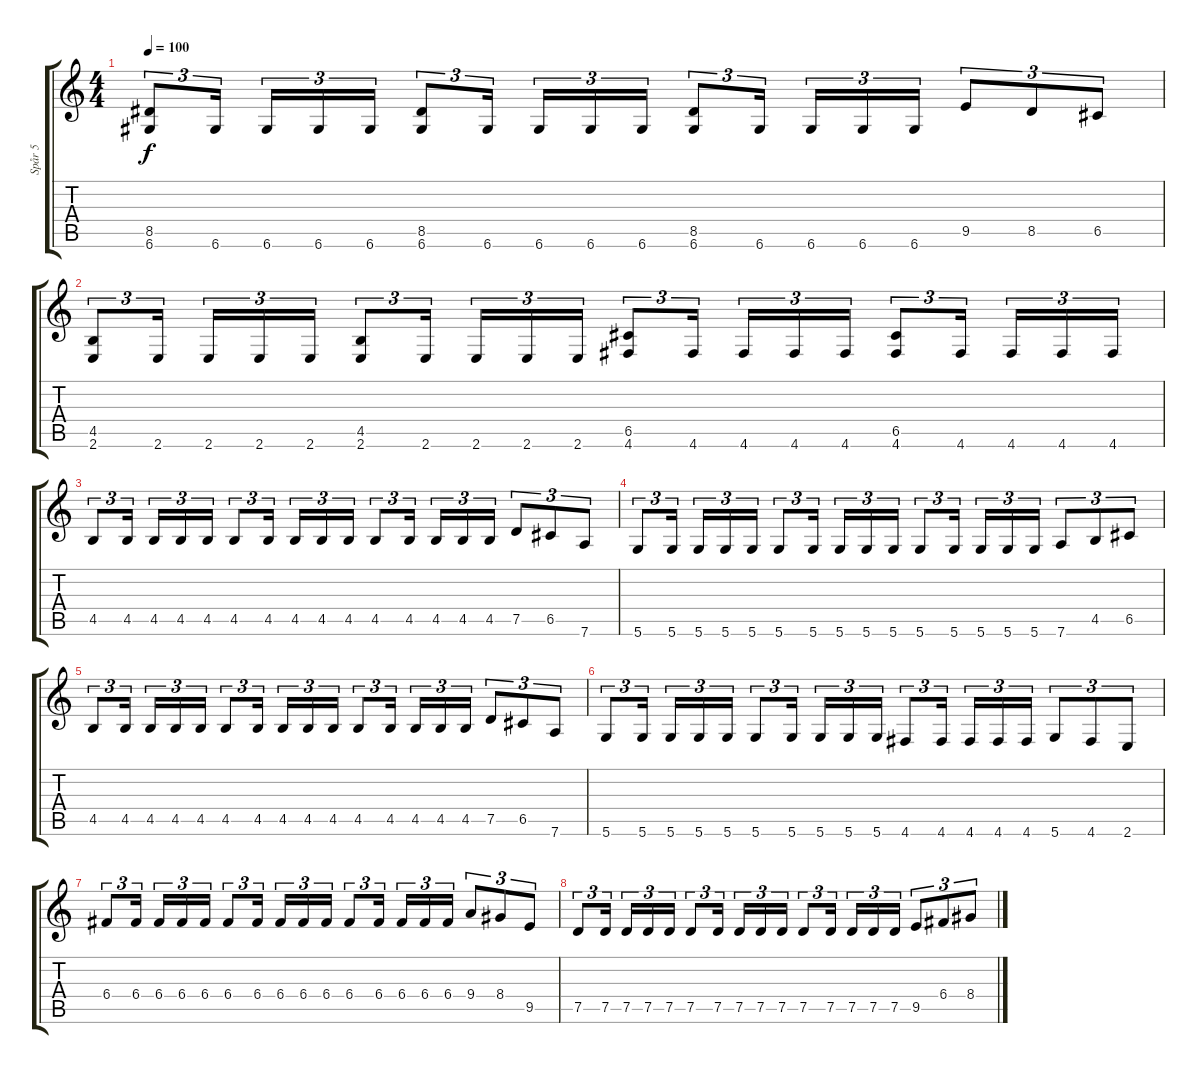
\track ("Spår 5" "Spår 5") {solo instrument distortionguitar}
\staff {score tabs}
\tuning (D4 A3 F3 C3 G2 D2) {hide}
\ts (4 4)
\tempo 100
\clef g2
\ks c
(8.5 6.6).8{tu (3 2) dy f} 6.6.16{tu (3 2) beam splitsecondary} 6.6.16{tu (3 2)} 6.6.16{tu (3 2)} 6.6.16{tu (3 2)} (8.5 6.6).8{tu (3 2)} 6.6.16{tu (3 2) beam splitsecondary} 6.6.16{tu (3 2)} 6.6.16{tu (3 2)} 6.6.16{tu (3 2)} (8.5 6.6).8{tu (3 2)} 6.6.16{tu (3 2) beam splitsecondary} 6.6.16{tu (3 2)} 6.6.16{tu (3 2)} 6.6.16{tu (3 2)} 9.5.8{tu (3 2)} 8.5.8{tu (3 2)} 6.5.8{tu (3 2)} |
(4.5 2.6).8{tu (3 2)} 2.6.16{tu (3 2) beam splitsecondary} 2.6.16{tu (3 2)} 2.6.16{tu (3 2)} 2.6.16{tu (3 2)} (4.5 2.6).8{tu (3 2)} 2.6.16{tu (3 2) beam splitsecondary} 2.6.16{tu (3 2)} 2.6.16{tu (3 2)} 2.6.16{tu (3 2)} (6.5 4.6).8{tu (3 2)} 4.6.16{tu (3 2) beam splitsecondary} 4.6.16{tu (3 2)} 4.6.16{tu (3 2)} 4.6.16{tu (3 2)} (6.5 4.6).8{tu (3 2)} 4.6.16{tu (3 2) beam splitsecondary} 4.6.16{tu (3 2)} 4.6.16{tu (3 2)} 4.6.16{tu (3 2)} |
4.5.8{tu (3 2)} 4.5.16{tu (3 2) beam splitsecondary} 4.5.16{tu (3 2)} 4.5.16{tu (3 2)} 4.5.16{tu (3 2)} 4.5.8{tu (3 2)} 4.5.16{tu (3 2) beam splitsecondary} 4.5.16{tu (3 2)} 4.5.16{tu (3 2)} 4.5.16{tu (3 2)} 4.5.8{tu (3 2)} 4.5.16{tu (3 2) beam splitsecondary} 4.5.16{tu (3 2)} 4.5.16{tu (3 2)} 4.5.16{tu (3 2)} 7.5.8{tu (3 2)} 6.5.8{tu (3 2)} 7.6.8{tu (3 2)} |
5.6.8{tu (3 2)} 5.6.16{tu (3 2) beam splitsecondary} 5.6.16{tu (3 2)} 5.6.16{tu (3 2)} 5.6.16{tu (3 2)} 5.6.8{tu (3 2)} 5.6.16{tu (3 2) beam splitsecondary} 5.6.16{tu (3 2)} 5.6.16{tu (3 2)} 5.6.16{tu (3 2)} 5.6.8{tu (3 2)} 5.6.16{tu (3 2) beam splitsecondary} 5.6.16{tu (3 2)} 5.6.16{tu (3 2)} 5.6.16{tu (3 2)} 7.6.8{tu (3 2)} 4.5.8{tu (3 2)} 6.5.8{tu (3 2)} |
4.5.8{tu (3 2)} 4.5.16{tu (3 2) beam splitsecondary} 4.5.16{tu (3 2)} 4.5.16{tu (3 2)} 4.5.16{tu (3 2)} 4.5.8{tu (3 2)} 4.5.16{tu (3 2) beam splitsecondary} 4.5.16{tu (3 2)} 4.5.16{tu (3 2)} 4.5.16{tu (3 2)} 4.5.8{tu (3 2)} 4.5.16{tu (3 2) beam splitsecondary} 4.5.16{tu (3 2)} 4.5.16{tu (3 2)} 4.5.16{tu (3 2)} 7.5.8{tu (3 2)} 6.5.8{tu (3 2)} 7.6.8{tu (3 2)} |
5.6.8{tu (3 2)} 5.6.16{tu (3 2) beam splitsecondary} 5.6.16{tu (3 2)} 5.6.16{tu (3 2)} 5.6.16{tu (3 2)} 5.6.8{tu (3 2)} 5.6.16{tu (3 2) beam splitsecondary} 5.6.16{tu (3 2)} 5.6.16{tu (3 2)} 5.6.16{tu (3 2)} 4.6.8{tu (3 2)} 4.6.16{tu (3 2) beam splitsecondary} 4.6.16{tu (3 2)} 4.6.16{tu (3 2)} 4.6.16{tu (3 2)} 5.6.8{tu (3 2)} 4.6.8{tu (3 2)} 2.6.8{tu (3 2)} |
6.4.8{tu (3 2)} 6.4.16{tu (3 2) beam splitsecondary} 6.4.16{tu (3 2)} 6.4.16{tu (3 2)} 6.4.16{tu (3 2)} 6.4.8{tu (3 2)} 6.4.16{tu (3 2) beam splitsecondary} 6.4.16{tu (3 2)} 6.4.16{tu (3 2)} 6.4.16{tu (3 2)} 6.4.8{tu (3 2)} 6.4.16{tu (3 2) beam splitsecondary} 6.4.16{tu (3 2)} 6.4.16{tu (3 2)} 6.4.16{tu (3 2)} 9.4.8{tu (3 2)} 8.4.8{tu (3 2)} 9.5.8{tu (3 2)} |
7.5.8{tu (3 2)} 7.5.16{tu (3 2) beam splitsecondary} 7.5.16{tu (3 2)} 7.5.16{tu (3 2)} 7.5.16{tu (3 2)} 7.5.8{tu (3 2)} 7.5.16{tu (3 2) beam splitsecondary} 7.5.16{tu (3 2)} 7.5.16{tu (3 2)} 7.5.16{tu (3 2)} 7.5.8{tu (3 2)} 7.5.16{tu (3 2) beam splitsecondary} 7.5.16{tu (3 2)} 7.5.16{tu (3 2)} 7.5.16{tu (3 2)} 9.5.8{tu (3 2)} 6.4.8{tu (3 2)} 8.4.8{tu (3 2)}
